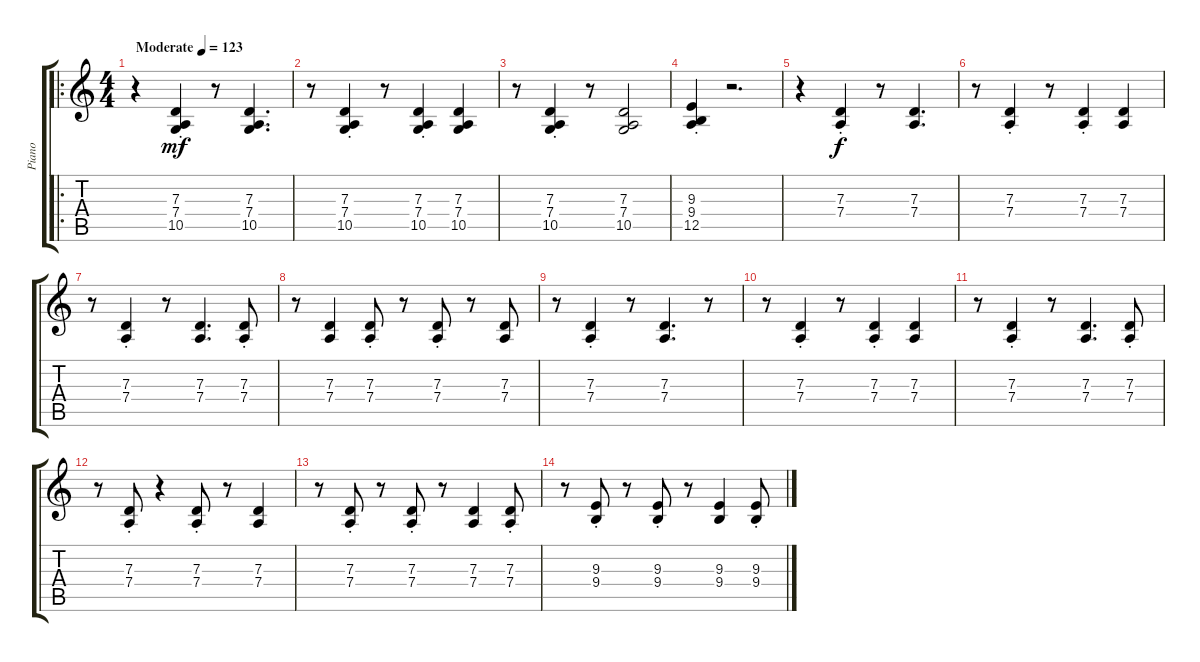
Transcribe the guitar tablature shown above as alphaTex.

\track ("Piano" "Piano") {instrument acousticgrandpiano}
\staff {score tabs}
\tuning (E4 B3 G3 D3 A2 E2) {hide}
\ro
\ts (4 4)
\tempo (123 "Moderate")
\clef g2
\ks c
r.4{dy mf instrument acousticgrandpiano} (7.3{st} 7.4{st} 10.5{st}).4 r.8 (7.3 7.4 10.5).4{d} |
r.8 (7.3{st} 7.4{st} 10.5{st}).4 r.8 (7.3{st} 7.4{st} 10.5{st}).4 (7.3 7.4 10.5).4 |
r.8 (7.3{st} 7.4{st} 10.5{st}).4 r.8 (7.3 7.4 10.5).2 |
(9.3{st} 9.4{st} 12.5{st}).4 r.2{d} |
r.4 (7.3{st} 7.4{st}).4{dy f} r.8 (7.3 7.4).4{d} |
r.8 (7.3{st} 7.4{st}).4 r.8 (7.3{st} 7.4{st}).4 (7.3 7.4).4 |
r.8 (7.3{st} 7.4{st}).4 r.8 (7.3 7.4).4{d} (7.3{st} 7.4{st}).8 |
r.8 (7.3 7.4).4 (7.3{st} 7.4{st}).8 r.8 (7.3{st} 7.4{st}).8 r.8 (7.3 7.4).8 |
r.8 (7.3{st} 7.4{st}).4 r.8 (7.3 7.4).4{d} r.8 |
r.8 (7.3{st} 7.4{st}).4 r.8 (7.3{st} 7.4{st}).4 (7.3 7.4).4 |
r.8 (7.3{st} 7.4{st}).4 r.8 (7.3 7.4).4{d} (7.3{st} 7.4{st}).8 |
r.8 (7.3{st} 7.4{st}).8 r.4 (7.3{st} 7.4{st}).8 r.8 (7.3 7.4).4 |
r.8 (7.3{st} 7.4{st}).8 r.8 (7.3{st} 7.4{st}).8 r.8 (7.3 7.4).4 (7.3{st} 7.4{st}).8 |
r.8 (9.3{st} 9.4{st}).8 r.8 (9.3{st} 9.4{st}).8 r.8 (9.3 9.4).4 (9.3{st} 9.4{st}).8
